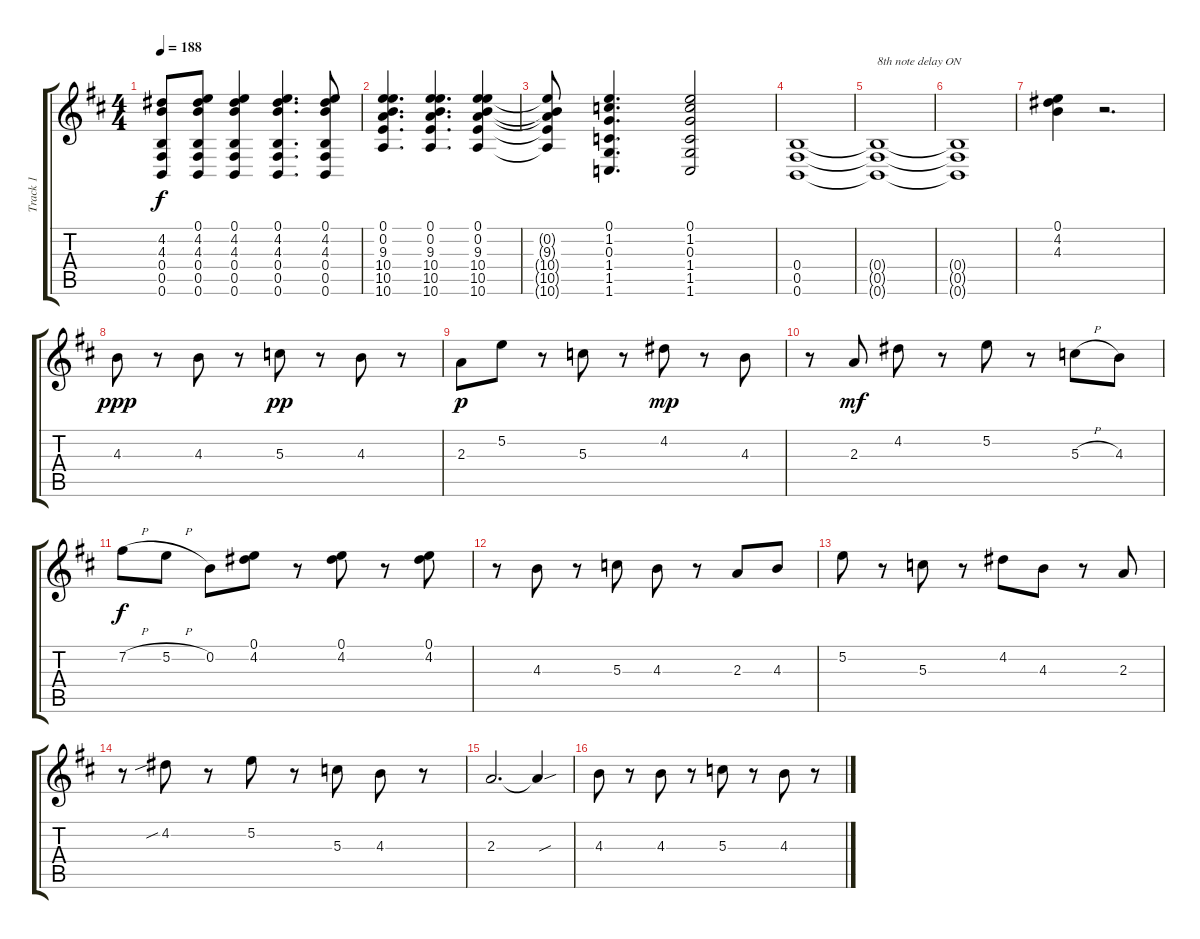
\track ("Track 1" "Track 1") {instrument overdrivenguitar}
\staff {score tabs}
\tuning (E4 B3 G3 B2 Gb2 B1) {hide}
\ts (4 4)
\tempo 188
\clef g2
\ks bminor
(4.2{t} 4.3{t} 0.4{t} 0.5{t} 0.6{t}).8{dy f} (0.1 4.2 4.3 0.4 0.5 0.6).8 (0.1 4.2 4.3 0.4 0.5 0.6).4 (0.1 4.2 4.3 0.4 0.5 0.6).4{d} (0.1 4.2 4.3 0.4 0.5 0.6).8 |
(0.1 0.2 9.3 10.4 10.5 10.6).4{d} (0.1 0.2 9.3 10.4 10.5 10.6).4{d} (0.1 0.2 9.3 10.4 10.5 10.6).4 |
(0.2{t} 9.3{t} 10.4{t} 10.5{t} 10.6{t}).8 (0.1 1.2 0.3 1.4 1.5 1.6).4{d} (0.1 1.2 0.3 1.4 1.5 1.6).2 |
(0.4 0.5 0.6).1 |
(0.4{t} 0.5{t} 0.6{t}).1{txt "8th note delay ON"} |
(0.4{t} 0.5{t} 0.6{t}).1 |
(0.1 4.2 4.3).4 r.2{d} |
4.3.8{dy ppp} r.8 4.3.8 r.8 5.3.8{dy pp} r.8 4.3.8 r.8 |
2.3.8{dy p} 5.2.8 r.8 5.3.8 r.8 4.2.8{dy mp} r.8 4.3.8 |
r.8 2.3.8{dy mf} 4.2.8 r.8 5.2.8 r.8 5.3{h}.8 4.3.8 |
7.2{h}.8{dy f} 5.2{h}.8 0.2.8 (0.1 4.2).8 r.8 (0.1 4.2).8 r.8 (0.1 4.2).8 |
r.8 4.3.8 r.8 5.3.8 4.3.8 r.8 2.3.8 4.3.8 |
5.2.8 r.8 5.3.8 r.8 4.2.8 4.3.8 r.8 2.3.8 |
r.8 4.2{sib}.8 r.8 5.2.8 r.8 5.3.8 4.3.8 r.8 |
2.3.2{d} 2.3{sou t}.4 |
4.3.8 r.8 4.3.8 r.8 5.3.8 r.8 4.3.8 r.8
